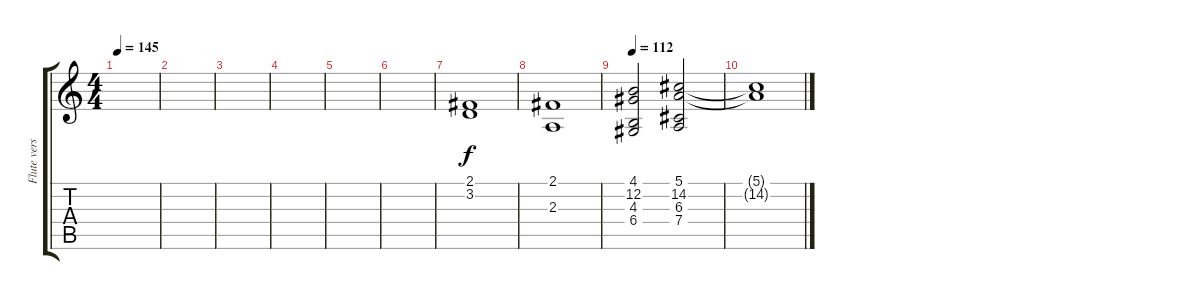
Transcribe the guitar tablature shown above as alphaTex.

\track ("Flute verse" "Flute vers") {instrument flute}
\staff {score tabs}
\tuning (E4 B3 G3 D3 A2 E2) {hide}
\ts (4 4)
\tempo 145
\clef g2
\ks c
|
|
|
|
|
|
(2.1 3.2).1{volume 9} |
(2.1 2.3).1 |
\tempo 112
(4.1 12.2 4.3 6.4).2 (5.1 14.2 6.3 7.4).2 |
(5.1{t} 14.2{t}).1
